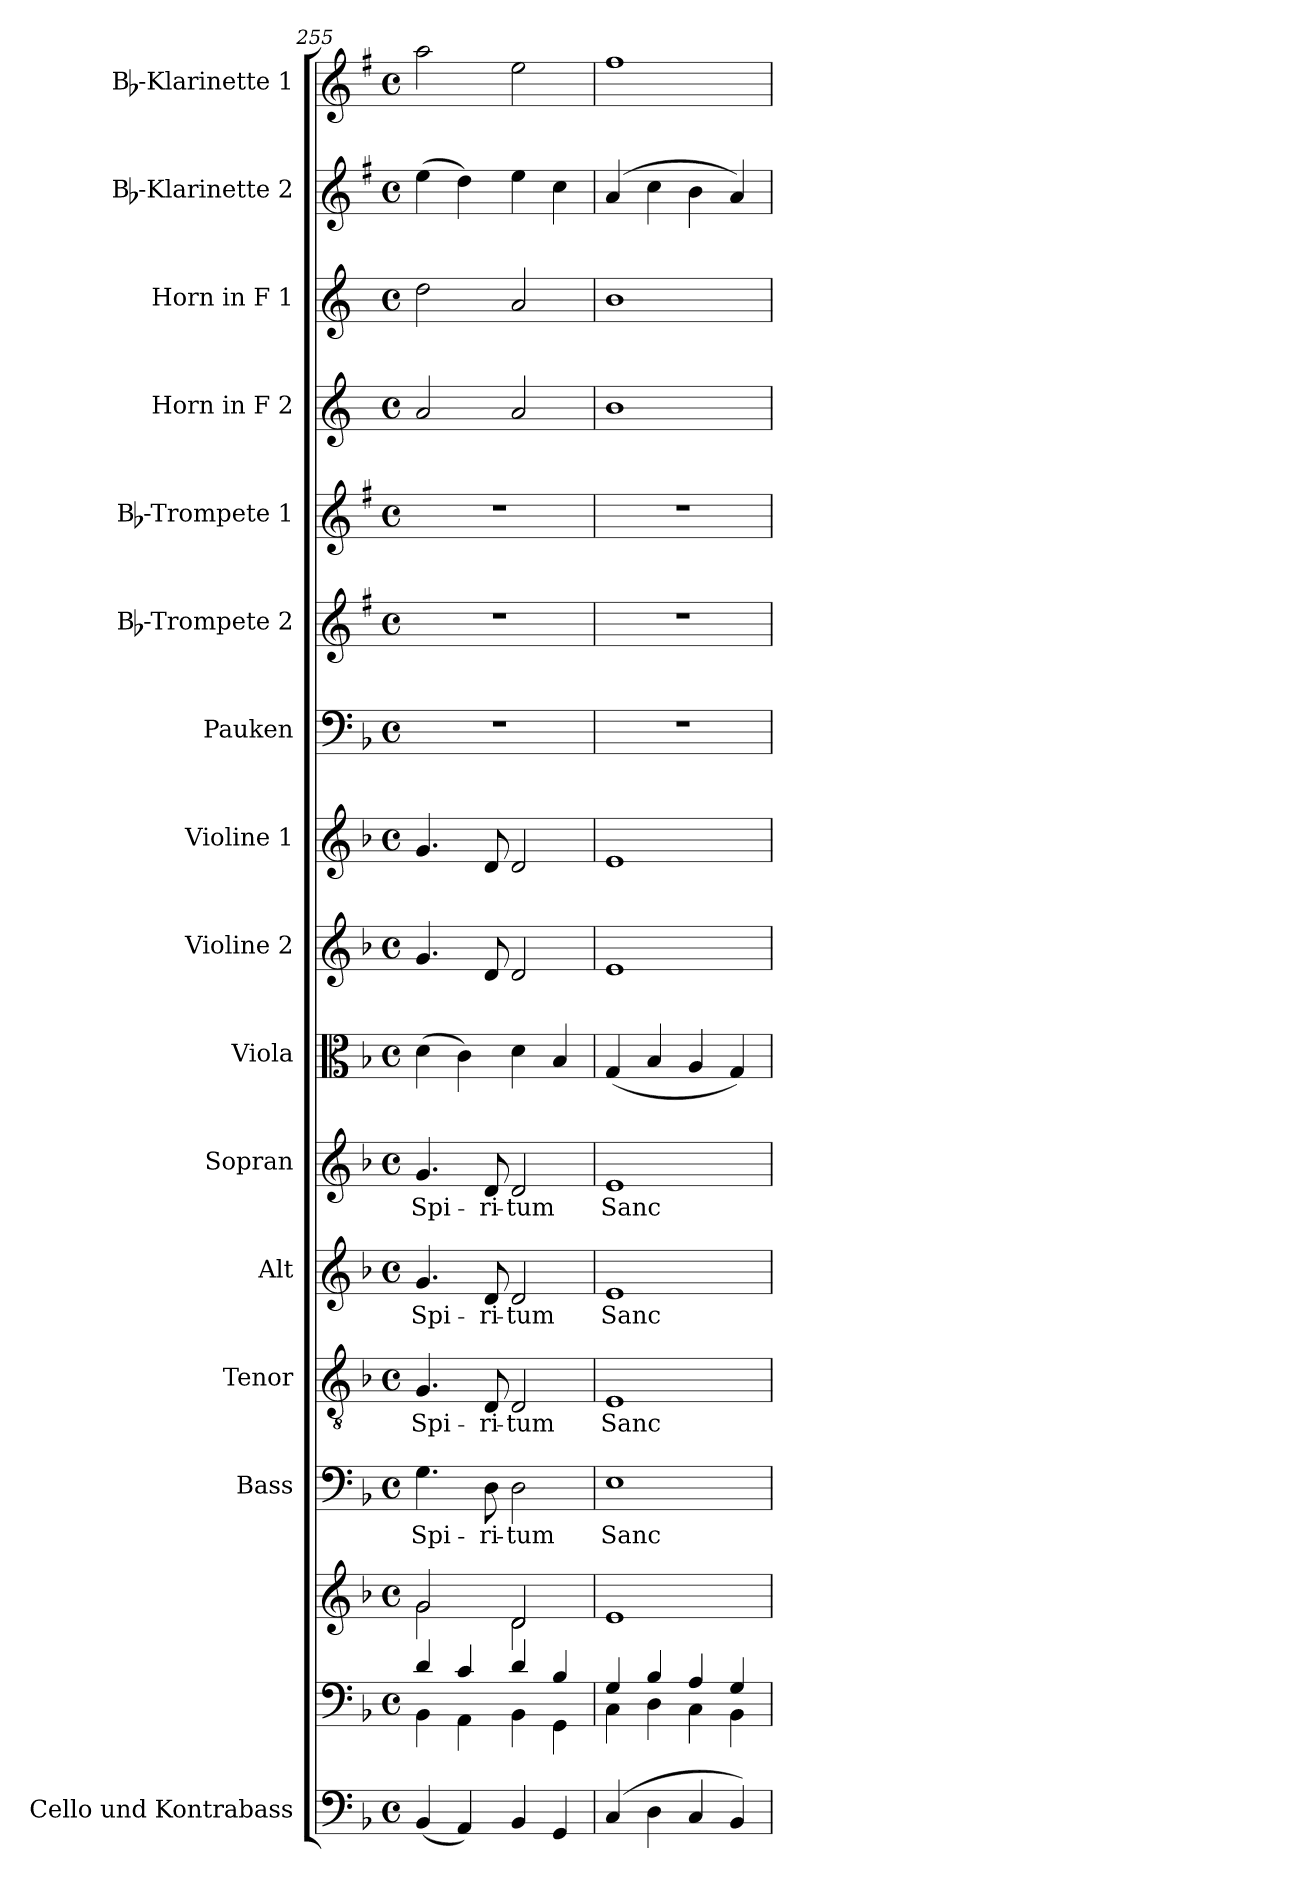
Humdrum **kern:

**kern	**kern	**kern	**kern	**text	**kern	**text	**kern	**text	**kern	**text	**kern	**kern	**kern	**kern	**kern	**kern	**kern	**kern	**kern	**kern
*part16	*part15	*part15	*part14	*part14	*part13	*part13	*part12	*part12	*part11	*part11	*part10	*part9	*part8	*part7	*part6	*part5	*part4	*part3	*part2	*part1
*staff17	*staff16	*staff15	*staff14	*staff14	*staff13	*staff13	*staff12	*staff12	*staff11	*staff11	*staff10	*staff9	*staff8	*staff7	*staff6	*staff5	*staff4	*staff3	*staff2	*staff1
*I"Cello und Kontrabass	*	*	*I"Bass	*	*I"Tenor	*	*I"Alt	*	*I"Sopran	*	*I"Viola	*I"Violine 2	*I"Violine 1	*I"Pauken	*I"Bb-Trompete 2	*I"Bb-Trompete 1	*I"Horn in F 2	*I"Horn in F 1	*I"Bb-Klarinette 2	*I"Bb-Klarinette 1
*I'Kb.	*	*	*I'B.	*	*I'T.	*	*I'A.	*	*I'S.	*	*I'Vla.	*I'Vl. 2	*I'Vl. 1	*I'Pk.	*I'Bb Trp. 2	*I'Bb Trp. 1	*	*	*I'Bb Kl. 2	*I'Bb Kl. 1
*clefF4	*clefF4	*clefG2	*clefF4	*	*clefGv2	*	*clefG2	*	*clefG2	*	*clefC3	*clefG2	*clefG2	*clefF4	*clefG2	*clefG2	*clefG2	*clefG2	*clefG2	*clefG2
*ITrd7c12	*	*	*	*	*	*	*	*	*	*	*	*	*	*	*ITrd1c2	*ITrd1c2	*ITrd4c7	*ITrd4c7	*ITrd1c2	*ITrd1c2
*k[b-]	*k[b-]	*k[b-]	*k[b-]	*	*k[b-]	*	*k[b-]	*	*k[b-]	*	*k[b-]	*k[b-]	*k[b-]	*k[b-]	*k[b-]	*k[b-]	*k[b-]	*k[b-]	*k[b-]	*k[b-]
*F:	*F:	*F:	*F:	*	*F:	*	*F:	*	*F:	*	*F:	*F:	*F:	*F:	*F:	*F:	*F:	*F:	*F:	*F:
*M4/4	*M4/4	*M4/4	*M4/4	*	*M4/4	*	*M4/4	*	*M4/4	*	*M4/4	*M4/4	*M4/4	*M4/4	*M4/4	*M4/4	*M4/4	*M4/4	*M4/4	*M4/4
*met(c)	*met(c)	*met(c)	*met(c)	*	*met(c)	*	*met(c)	*	*met(c)	*	*met(c)	*met(c)	*met(c)	*met(c)	*met(c)	*met(c)	*met(c)	*met(c)	*met(c)	*met(c)
=255	=255	=255	=255	=255	=255	=255	=255	=255	=255	=255	=255	=255	=255	=255	=255	=255	=255	=255	=255	=255
*	*^	*^	*	*	*	*	*	*	*	*	*	*	*	*	*	*	*	*	*	*
!	!	!	!	!	!	!LO:LY:b	!	!LO:LY:b	!	!LO:LY:b	!	!LO:LY:b	!	!	!	!	!	!	!	!	!	!
(<4BBB-/	4d/	4BB-\	2g/	2g\	4.G\	Spi-	4.G/	Spi-	4.g/	Spi-	4.g/	Spi-	(>4d\	4.g/	4.g/	1r	1r	1r	2d/	2g\	(>4dd\	2gg\
4AAA/)	4c/	4AA\	.	.	.	.	.	.	.	.	.	.	4c\)	.	.	.	.	.	.	.	4cc\)	.
!	!	!	!	!	!	!LO:LY:b	!	!LO:LY:b	!	!LO:LY:b	!	!LO:LY:b	!	!	!	!	!	!	!	!	!	!
.	.	.	.	.	8D\	-ri-	8D/	-ri-	8d/	-ri-	8d/	-ri-	.	8d/	8d/	.	.	.	.	.	.	.
!	!	!	!	!	!	!LO:LY:b	!	!LO:LY:b	!	!LO:LY:b	!	!LO:LY:b	!	!	!	!	!	!	!	!	!	!
4BBB-/	4d/	4BB-\	2d/	2d\	2D\	-tum	2D/	-tum	2d/	-tum	2d/	-tum	4d\	2d/	2d/	.	.	.	2d/	2d/	4dd\	2dd\
4GGG/	4B-/	4GG\	.	.	.	.	.	.	.	.	.	.	4B-/	.	.	.	.	.	.	.	4b-\	.
*	*	*	*v	*v	*	*	*	*	*	*	*	*	*	*	*	*	*	*	*	*	*	*
=256	=256	=256	=256	=256	=256	=256	=256	=256	=256	=256	=256	=256	=256	=256	=256	=256	=256	=256	=256	=256	=256
!	!	!	!	!	!LO:LY:b	!	!LO:LY:b	!	!LO:LY:b	!	!LO:LY:b	!	!	!	!	!	!	!	!	!	!
(<4CC/	4G/	4C\	1e	1E	Sanc-	1E	Sanc-	1e	Sanc-	1e	Sanc-	(<4G/	1e	1e	1r	1r	1r	1e	1e	(4g/	1ee
4DD\	4B-/	4D\	.	.	.	.	.	.	.	.	.	4B-/	.	.	.	.	.	.	.	4b-\	.
4CC/	4A/	4C\	.	.	.	.	.	.	.	.	.	4A/	.	.	.	.	.	.	.	4a\	.
4BBB-/)	4G/	4BB-\	.	.	.	.	.	.	.	.	.	4G/)	.	.	.	.	.	.	.	4g/)	.
*	*v	*v	*	*	*	*	*	*	*	*	*	*	*	*	*	*	*	*	*	*	*
=	=	=	=	=	=	=	=	=	=	=	=	=	=	=	=	=	=	=	=	=
*-	*-	*-	*-	*-	*-	*-	*-	*-	*-	*-	*-	*-	*-	*-	*-	*-	*-	*-	*-	*-
